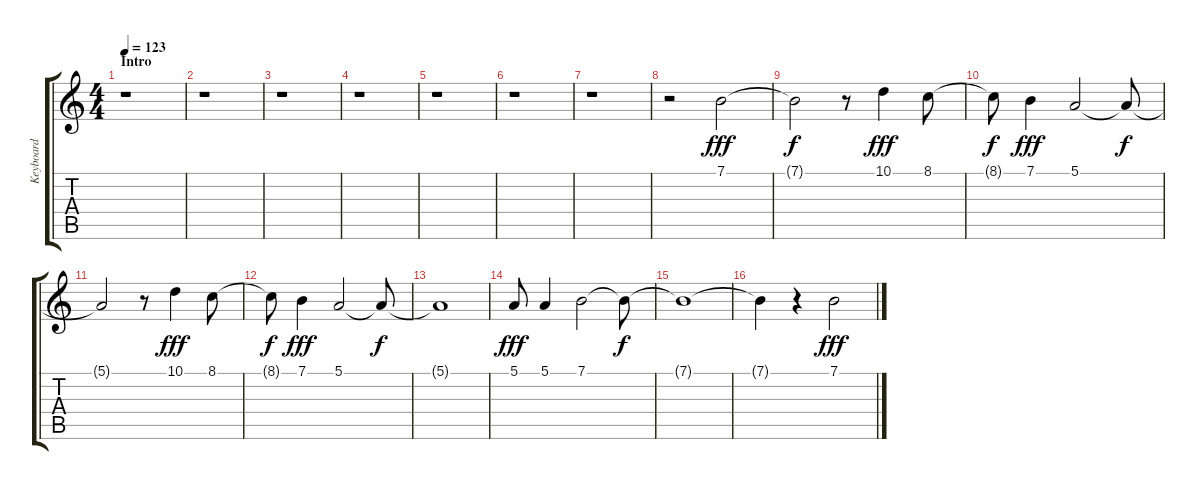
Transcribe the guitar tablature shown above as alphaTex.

\track ("Keyboard" "Keyboard") {instrument pad1newage}
\staff {score tabs}
\tuning (E4 B3 G3 D3 A2 E2) {hide}
\ts (4 4)
\section ("" "Intro")
\tempo 123
\clef g2
\ks c
r.1{dy fff instrument pad1newage} |
r.1 |
r.1 |
r.1 |
r.1 |
r.1 |
r.1 |
r.2 7.1.2 |
7.1{t}.2{dy f} r.8 10.1.4{dy fff} 8.1.8 |
8.1{t}.8{dy f} 7.1.4{dy fff} 5.1.2 5.1{t}.8{dy f} |
5.1{t}.2 r.8 10.1.4{dy fff} 8.1.8 |
8.1{t}.8{dy f} 7.1.4{dy fff} 5.1.2 5.1{t}.8{dy f} |
5.1{t}.1 |
5.1.8{dy fff} 5.1.4 7.1.2 7.1{t}.8{dy f} |
7.1{t}.1 |
7.1{t}.4 r.4 7.1.2{dy fff}
